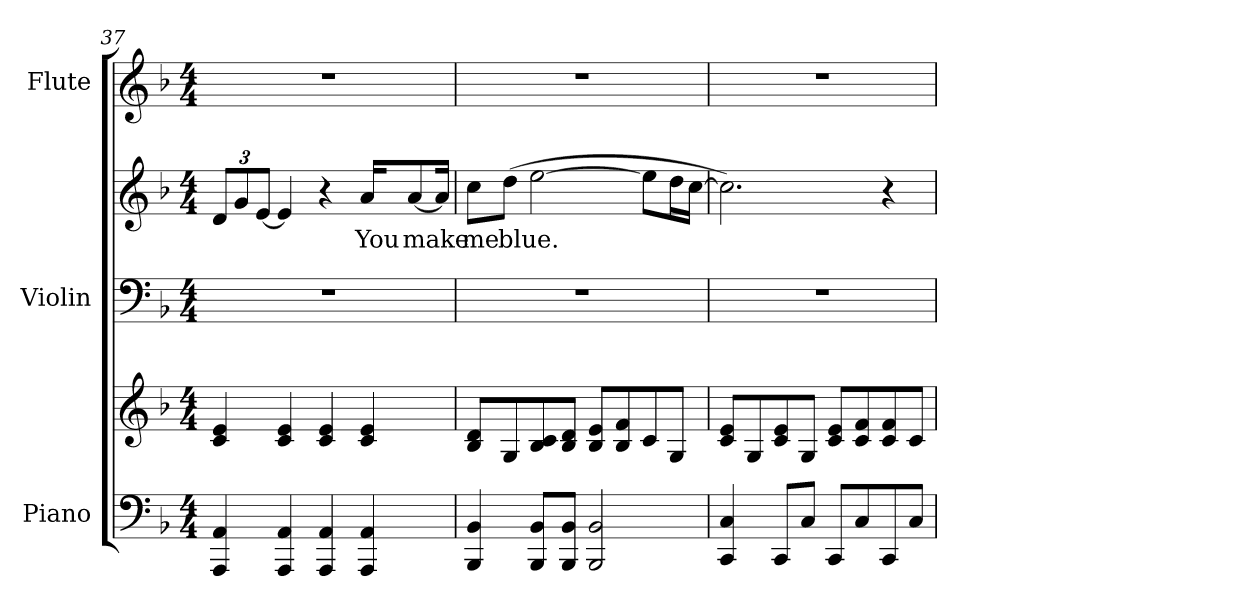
**kern	**kern	**kern	**kern	**text	**kern
*part3	*part3	*part2	*part2	*part2	*part1
*staff5	*staff4	*staff3	*staff2	*staff2	*staff1
*I"Piano	*	*I"Violin	*	*	*I"Flute
*I'Pno.	*	*I'Vln.	*	*	*I'Fl.
!!LO:LB:g=z
*clefF4	*clefG2	*clefF4	*clefG2	*	*clefG2
*k[b-]	*k[b-]	*k[b-]	*k[b-]	*	*k[b-]
*M4/4	*M4/4	*M4/4	*M4/4	*	*M4/4
*	*	*	*Xbrackettup	*	*
=37	=37	=37	=37	=37	=37
4AAA/ 4AA/	4c/ 4e/	1r	12d/L	.	1r
.	.	.	12g/	.	.
.	.	.	[12e/J	.	.
4AAA/ 4AA/	4c/ 4e/	.	4e/]	.	.
4AAA/ 4AA/	4c/ 4e/	.	4r	.	.
!	!	!	!	!LO:LY:b	!
4AAA/ 4AA/	4c/ 4e/	.	16a/KL	You	.
!	!	!	!	!LO:LY:b	!
.	.	.	[8a/	make	.
.	.	.	16a/Jk]	.	.
=38	=38	=38	=38	=38	=38
!	!	!	!	!LO:LY:b	!
4BBB-/ 4BB-/	8B-/ 8d/L	1r	8cc\L	me	1r
!	!	!	!	!LO:LY:b	!
.	8G/	.	(>8dd\J	blue.	.
8BBB-/ 8BB-/L	8B-/ 8c/	.	[2ee\	.	.
8BBB-/ 8BB-/J	8B-/ 8d/J	.	.	.	.
2BBB-/ 2BB-/	8B-/ 8e/L	.	.	.	.
.	8B-/ 8f/	.	.	.	.
.	8c/	.	8ee\L]	.	.
.	8G/J	.	16dd\L	.	.
.	.	.	[16cc\JJ	.	.
!!LO:PB:g=z
=39	=39	=39	=39	=39	=39
4CC/ 4C/	8c/ 8e/L	1r	2.cc\])	.	1r
.	8G/	.	.	.	.
8CC/L	8c/ 8e/	.	.	.	.
8C/J	8G/J	.	.	.	.
8CC/L	8c/ 8e/L	.	.	.	.
8C/	8c/ 8f/	.	.	.	.
8CC/	8c/ 8f/	.	4r	.	.
8C/J	8c/J	.	.	.	.
=	=	=	=	=	=
*-	*-	*-	*-	*-	*-
